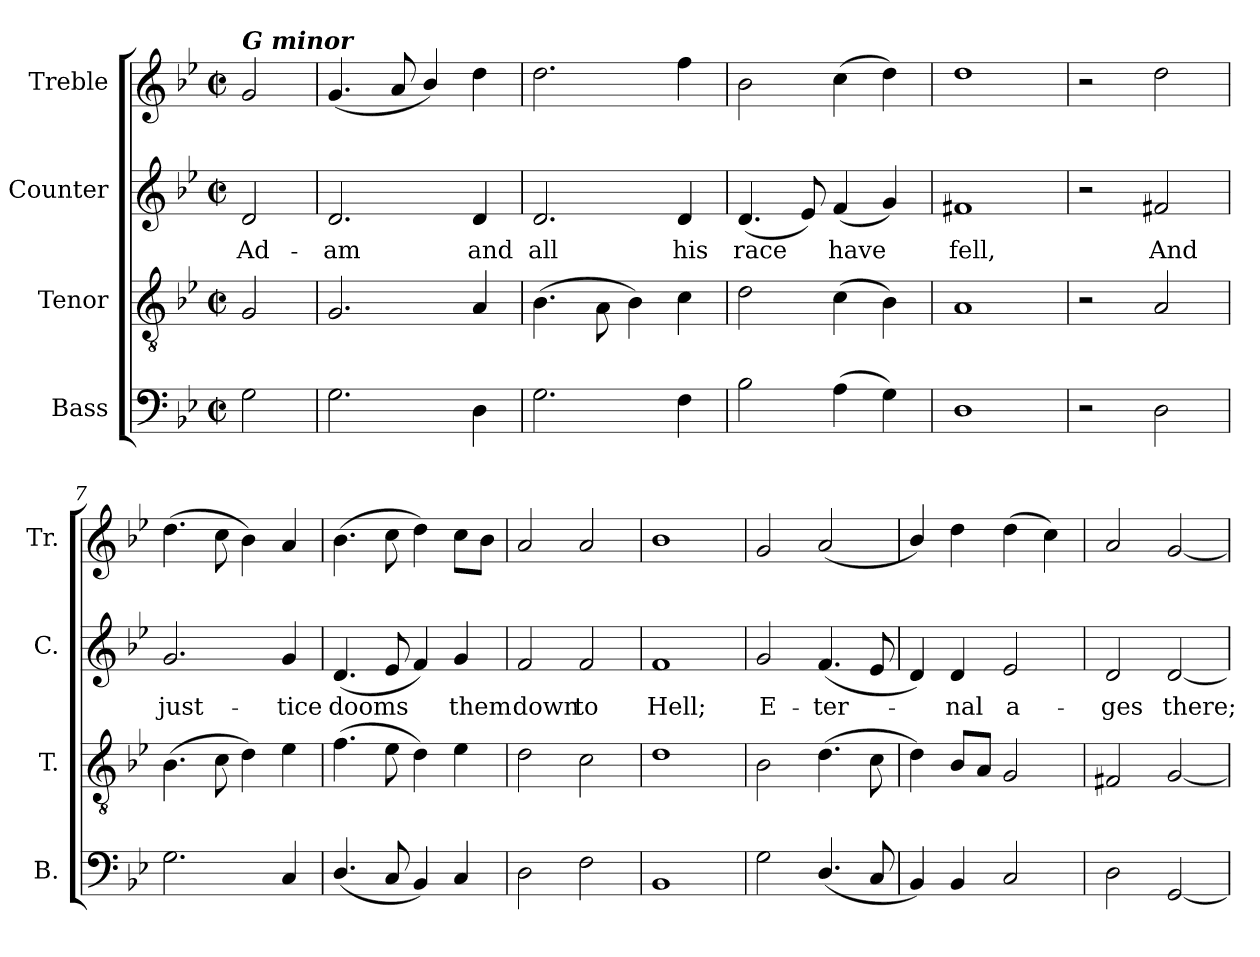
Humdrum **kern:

**kern	**kern	**kern	**text	**kern
*part4	*part3	*part2	*part2	*part1
*staff4	*staff3	*staff2	*staff2	*staff1
*I"Bass	*I"Tenor	*I"Counter	*	*I"Treble
*I'B.	*I'T.	*I'C.	*	*I'Tr.
*clefF4	*clefGv2	*clefG2	*	*clefG2
*k[b-e-]	*k[b-e-]	*k[b-e-]	*	*k[b-e-]
*M2/2	*M2/2	*M2/2	*	*M2/2
*met(c|)	*met(c|)	*met(c|)	*	*met(c|)
*MM130	*MM130	*MM130	*	*MM130
=1	=1	=1	=1	=1
!	!	!	!	!LO:TX:a:Bi:t=G minor
!	!	!	!LO:LY:b	!
2G!\	2G!/	2d!/	Ad-	2g!/
=2	=2	=2	=2	=2
!	!	!	!LO:LY:b	!
2.G!\	2.G!/	2.d!/	-am	(<4.g!/
.	.	.	.	8a!/
.	.	.	.	4b-!/)
!	!	!	!LO:LY:b	!
4D!\	4A!/	4d!/	and	4dd!\
=3	=3	=3	=3	=3
!	!	!	!LO:LY:b	!
2.G!\	(>4.B-!\	2.d!/	all	2.dd!\
.	8A!\	.	.	.
.	4B-!\)	.	.	.
!	!	!	!LO:LY:b	!
4F!\	4c!\	4d!/	his	4ff!\
=4	=4	=4	=4	=4
!	!	!	!LO:LY:b	!
2B-!\	2d!\	(<4.d!/	race	2b-!\
.	.	8e-!/)	.	.
!	!	!	!LO:LY:b	!
(>4A!\	(>4c!\	(<4f!/	have	(>4cc!\
4G!\)	4B-!\)	4g!/)	.	4dd!\)
=5	=5	=5	=5	=5
!	!	!	!LO:LY:b	!
1D!	1A!	1f#X!	fell,	1dd!
=6	=6	=6	=6	=6
2r	2r	2r	.	2r
!	!	!	!LO:LY:b	!
2D!\	2A!/	2f#X!/	And	2dd!\
=7	=7	=7	=7	=7
!	!	!	!LO:LY:b	!
2.G!\	(>4.B-!\	2.g!/	just-	(>4.dd!\
.	8c!\	.	.	8cc!\
.	4d!\)	.	.	4b-!\)
!	!	!	!LO:LY:b	!
4C!/	4e-!\	4g!/	-tice	4a!/
=8	=8	=8	=8	=8
!	!	!	!LO:LY:b	!
(<4.D!/	(>4.f!\	(<4.d!/	dooms	(>4.b-!\
8C!/	8e-!\	8e-!/	.	8cc!\
4BB-!/)	4d!\)	4f!/)	.	4dd!\)
!	!	!	!LO:LY:b	!
4C!/	4e-!\	4g!/	them	8cc!\L
.	.	.	.	8b-!\J
=9	=9	=9	=9	=9
!	!	!	!LO:LY:b	!
2D!\	2d!\	2f!/	down	2a!/
!	!	!	!LO:LY:b	!
2F!\	2c!\	2f!/	to	2a!/
=10	=10	=10	=10	=10
!	!	!	!LO:LY:b	!
1BB-!	1d!	1f!	Hell;	1b-!
=11	=11	=11	=11	=11
!	!	!	!LO:LY:b	!
2G!\	2B-!\	2g!/	E-	2g!/
!	!	!	!LO:LY:b	!
(<4.D!/	(>4.d!\	(<4.f!/	-ter-	(<2a!/
8C!/	8c!\	8e-!/	.	.
=12	=12	=12	=12	=12
4BB-!/)	4d!\)	4d!/)	.	4b-!/)
!	!	!	!LO:LY:b	!
4BB-!/	8B-!/L	4d!/	-nal	4dd!\
.	8A!/J	.	.	.
!	!	!	!LO:LY:b	!
2C!/	2G!/	2e-!/	a-	(>4dd!\
.	.	.	.	4cc!\)
=13	=13	=13	=13	=13
!	!	!	!LO:LY:b	!
2D!\	2F#X!/	2d!/	-ges	2a!/
!	!	!	!LO:LY:b	!
[2GG!/	[2G!/	[2d!/	there;	[2g!/
=	=	=	=	=
*-	*-	*-	*-	*-
